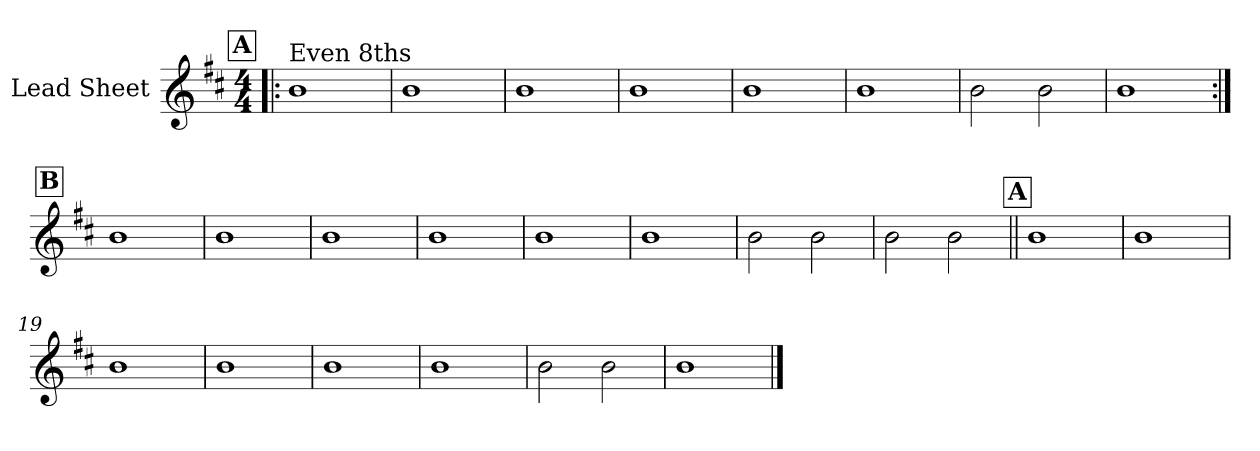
**kern
*part1
*staff1
*I"Lead Sheet
*clefG2
*k[f#c#]
*D:
*M4/4
!!LO:REH:place=s1:a:fs=14:t=A
=1!|:
!LO:TX:a:t=Even 8ths
1b
=2
1b
=3
1b
=4
1b
!!LO:LB:g=z
=5
1b
=6
1b
=7
2b\
2b\
=8
1b
!!LO:LB:g=z
!!LO:REH:place=s1:a:fs=14:t=B
=9:|!
1b
=10
1b
=11
1b
=12
1b
!!LO:LB:g=z
=13
1b
=14
1b
=15
2b\
2b\
=16
2b\
2b\
!!LO:LB:g=z
!!LO:REH:place=s1:a:fs=14:t=A
=17||
1b
=18
1b
=19
1b
=20
1b
!!LO:LB:g=z
=21
1b
=22
1b
=23
2b\
2b\
=24
1b
==
*-
